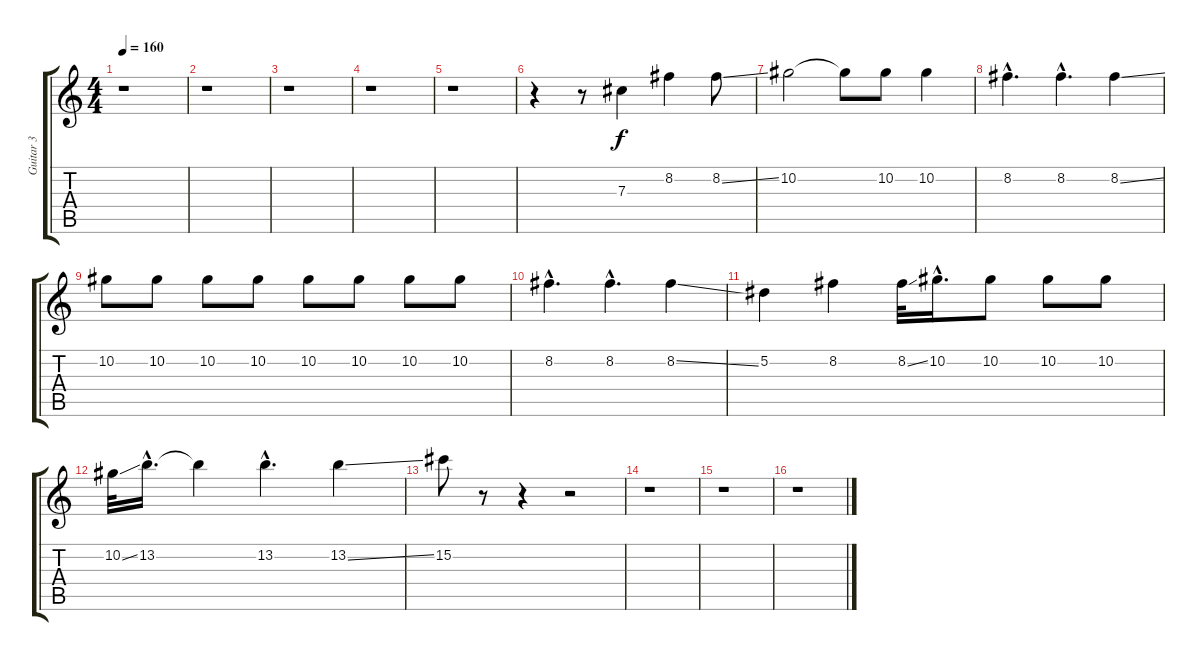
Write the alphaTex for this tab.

\track ("Guitar 3" "Guitar 3") {instrument distortionguitar}
\staff {score tabs}
\tuning (Eb4 Bb3 Gb3 Db3 Ab2 Eb2) {hide}
\ts (4 4)
\tempo 160
\clef g2
\ks c
r.1{dy f} |
r.1 |
r.1 |
r.1 |
r.1 |
r.4 r.8 7.3.4 8.2.4 8.2{ss}.8 |
10.2.2 10.2{t}.8 10.2.8 10.2.4 |
8.2{hac}.4{d} 8.2{hac}.4{d} 8.2{ss}.4 |
10.2.8 10.2.8 10.2.8 10.2.8 10.2.8 10.2.8 10.2.8 10.2.8 |
8.2{hac}.4{d} 8.2{hac}.4{d} 8.2{ss}.4 |
5.2.4 8.2.4 8.2{ss}.32 10.2{hac}.16{d} 10.2.8 10.2.8 10.2.8 |
10.2{ss}.32 13.2{hac}.16{d} 13.2{t}.4 13.2{hac}.4{d} 13.2{ss}.4 |
15.2.8 r.8 r.4 r.2 |
r.1 |
r.1 |
r.1
